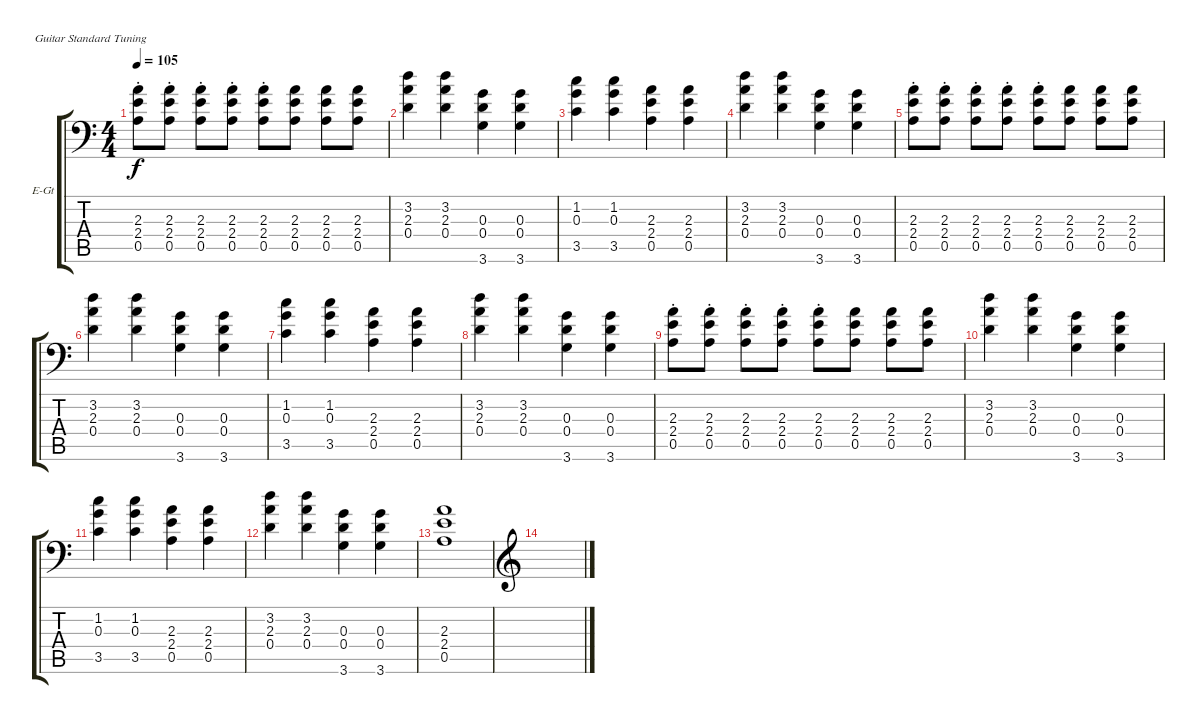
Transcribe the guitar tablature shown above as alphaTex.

\bracketExtendMode groupsimilarinstruments
\firstSystemTrackNameOrientation horizontal
\otherSystemsTrackNameOrientation horizontal
\track ("Electric Guitars" "E-Gt") {instrument distortionguitar}
\staff {score tabs}
\tuning (E4 B3 G3 D3 A2 E2)
\ts (4 4)
\tempo 105
\clef f4
\scale
0.333333
\ks c
(2.3{st} 2.4{st} 0.5{st}).8{dy f} (2.3{st} 2.4{st} 0.5{st}).8 (2.3{st} 2.4{st} 0.5{st}).8 (2.3{st} 2.4{st} 0.5{st}).8 (2.3{st} 2.4{st} 0.5{st}).8 (2.3 2.4 0.5).8 (2.3 2.4 0.5).8 (2.3 2.4 0.5).8 |
\scale
0.333333 (3.2 2.3 0.4).4 (3.2 2.3 0.4).4 (3.6 0.3 0.4).4 (3.6 0.3 0.4).4 |
\scale
0.333333 (1.2 0.3 3.5).4 (1.2 0.3 3.5).4 (2.3 2.4 0.5).4 (2.3 2.4 0.5).4 |
\scale
0.333333 (3.2 2.3 0.4).4 (3.2 2.3 0.4).4 (3.6 0.3 0.4).4 (3.6 0.3 0.4).4 |
\scale
0.333333 (2.3{st} 2.4{st} 0.5{st}).8 (2.3{st} 2.4{st} 0.5{st}).8 (2.3{st} 2.4{st} 0.5{st}).8 (2.3{st} 2.4{st} 0.5{st}).8 (2.3{st} 2.4{st} 0.5{st}).8 (2.3 2.4 0.5).8 (2.3 2.4 0.5).8 (2.3 2.4 0.5).8 |
\scale
0.333333 (3.2 2.3 0.4).4 (3.2 2.3 0.4).4 (3.6 0.3 0.4).4 (3.6 0.3 0.4).4 |
\scale
0.333333 (1.2 0.3 3.5).4 (1.2 0.3 3.5).4 (2.3 2.4 0.5).4 (2.3 2.4 0.5).4 |
\scale
0.333333 (3.2 2.3 0.4).4 (3.2 2.3 0.4).4 (3.6 0.3 0.4).4 (3.6 0.3 0.4).4 |
\scale
0.333333 (2.3{st} 2.4{st} 0.5{st}).8 (2.3{st} 2.4{st} 0.5{st}).8 (2.3{st} 2.4{st} 0.5{st}).8 (2.3{st} 2.4{st} 0.5{st}).8 (2.3{st} 2.4{st} 0.5{st}).8 (2.3 2.4 0.5).8 (2.3 2.4 0.5).8 (2.3 2.4 0.5).8 |
\scale
0.333333 (3.2 2.3 0.4).4 (3.2 2.3 0.4).4 (3.6 0.3 0.4).4 (3.6 0.3 0.4).4 |
\scale
0.333333 (1.2 0.3 3.5).4 (1.2 0.3 3.5).4 (2.3 2.4 0.5).4 (2.3 2.4 0.5).4 |
\scale
0.333333 (3.2 2.3 0.4).4 (3.2 2.3 0.4).4 (3.6 0.3 0.4).4 (3.6 0.3 0.4).4 |
\scale
0.333333 (2.3 2.4 0.5).1 |
\clef g2
\scale
0.333333 |
\scale
0.333333 |
\scale
0.333333
